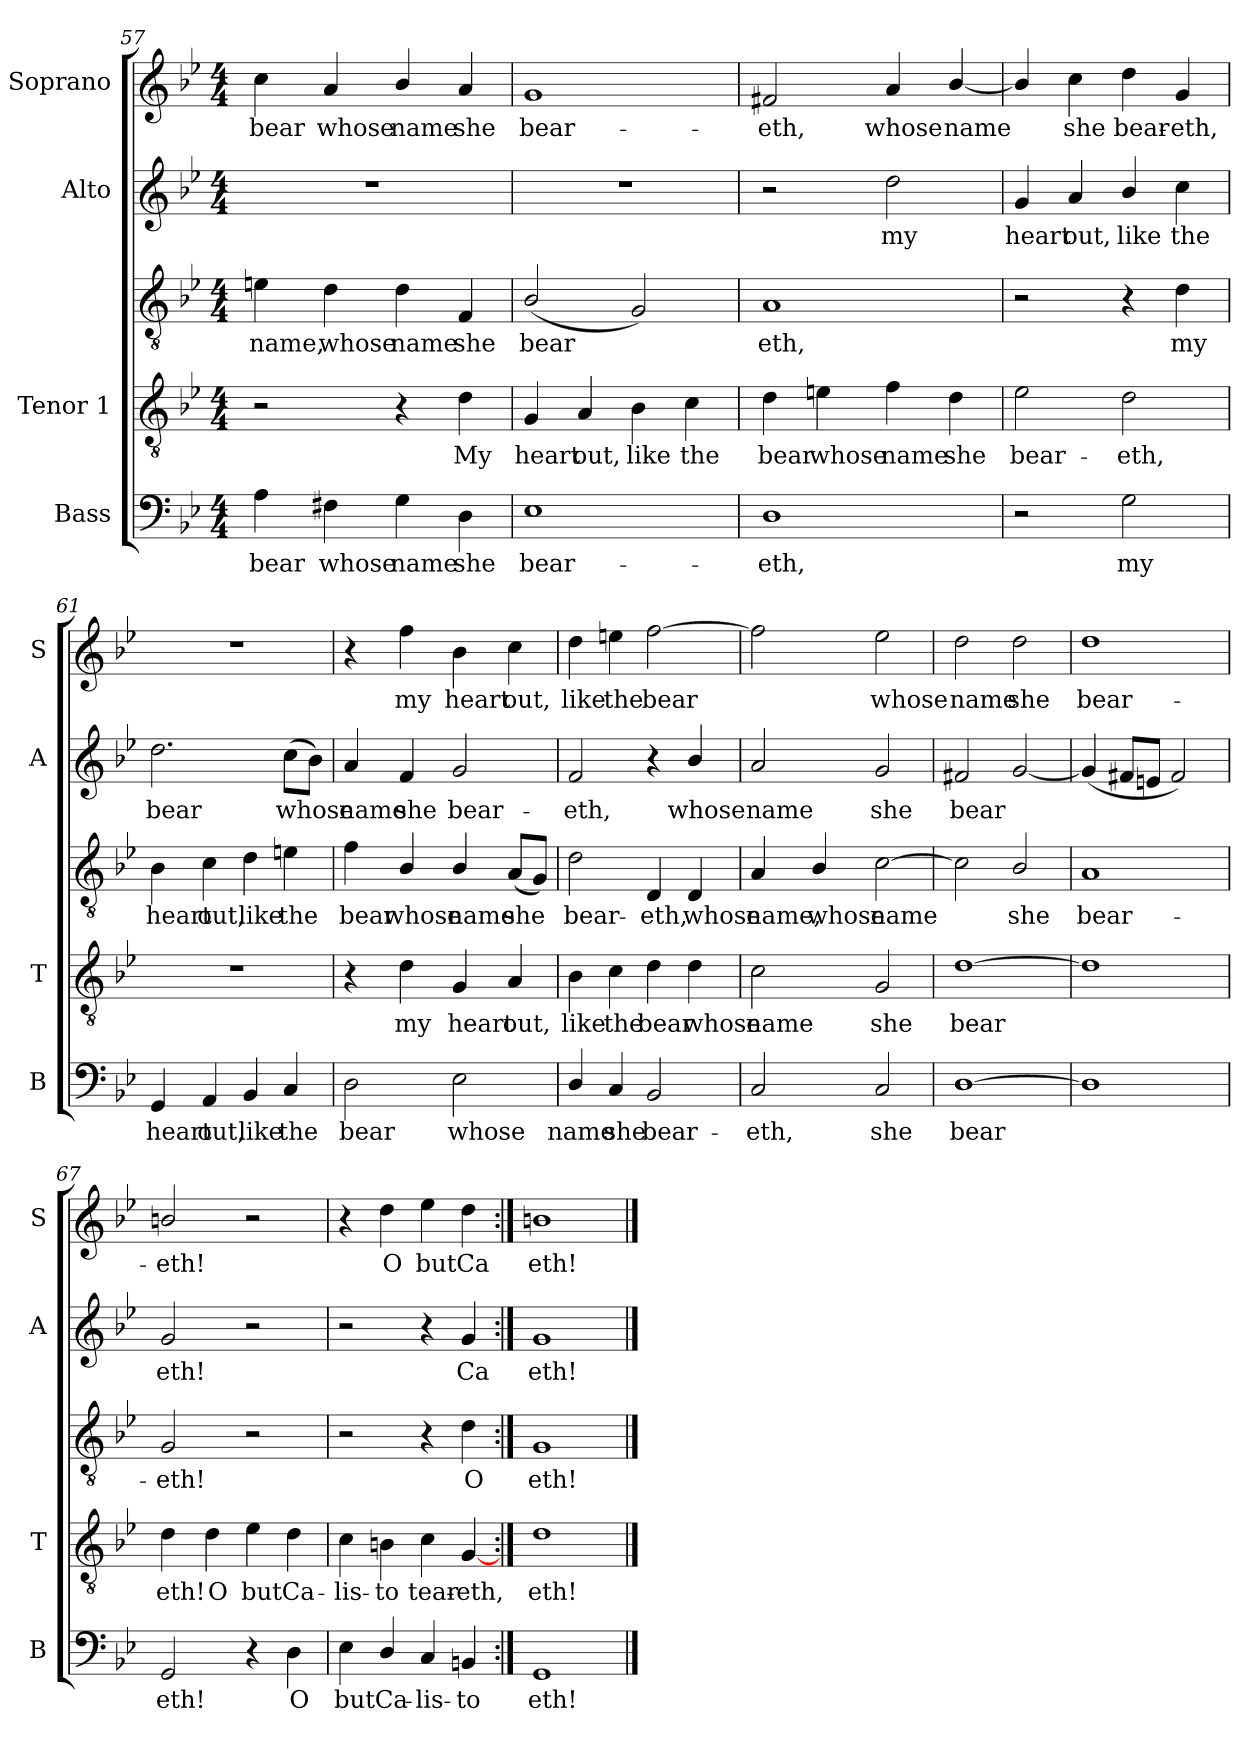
**kern	**text	**kern	**text	**kern	**text	**kern	**text	**kern	**text
*part4	*part4	*part3	*part3	*part3	*part3	*part2	*part2	*part1	*part1
*staff5	*staff5	*staff4	*staff4	*staff3	*staff3	*staff2	*staff2	*staff1	*staff1
*I"Bass	*	*I"Tenor 1	*	*	*	*I"Alto	*	*I"Soprano	*
*I'B	*	*I'T	*	*	*	*I'A	*	*I'S	*
!!LO:PB:g=z
*clefF4	*	*clefGv2	*	*clefGv2	*	*clefG2	*	*clefG2	*
*k[b-e-]	*	*k[b-e-]	*	*k[b-e-]	*	*k[b-e-]	*	*k[b-e-]	*
*B-:	*	*B-:	*	*B-:	*	*B-:	*	*B-:	*
*M4/4	*	*M4/4	*	*M4/4	*	*M4/4	*	*M4/4	*
=57	=57	=57	=57	=57	=57	=57	=57	=57	=57
!	!LO:LY:b	!	!	!	!LO:LY:b	!	!	!	!LO:LY:b
4A\	bear	2r	.	4en\	name,	1r	.	4cc\	bear
!	!LO:LY:b	!	!	!	!LO:LY:b	!	!	!	!LO:LY:b
4F#X\	whose	.	.	4d\	whose	.	.	4a/	whose
!	!LO:LY:b	!	!	!	!LO:LY:b	!	!	!	!LO:LY:b
4G\	name	4r	.	4d\	name	.	.	4b-/	name
!	!LO:LY:b	!	!LO:LY:b	!	!LO:LY:b	!	!	!	!LO:LY:b
4D\	she	4d\	My	4F/	she	.	.	4a/	she
=58	=58	=58	=58	=58	=58	=58	=58	=58	=58
!	!LO:LY:b	!	!LO:LY:b	!	!LO:LY:b	!	!	!	!LO:LY:b
1E-i	bear-	4G/	heart	(<2B-/	bear­	1r	.	1g	bear-
!	!	!	!LO:LY:b	!	!	!	!	!	!
.	.	4A/	out,	.	.	.	.	.	.
!	!	!	!LO:LY:b	!	!	!	!	!	!
.	.	4B-\	like	2G/)	.	.	.	.	.
!	!	!	!LO:LY:b	!	!	!	!	!	!
.	.	4c\	the	.	.	.	.	.	.
=59	=59	=59	=59	=59	=59	=59	=59	=59	=59
!	!LO:LY:b	!	!LO:LY:b	!	!LO:LY:b	!	!	!	!LO:LY:b
1D	-eth,	4d\	bear	1A	eth,	2r	.	2f#X/	-eth,
!	!	!	!LO:LY:b	!	!	!	!	!	!
.	.	4en\	whose	.	.	.	.	.	.
!	!	!	!LO:LY:b	!	!	!	!LO:LY:b	!	!LO:LY:b
.	.	4f\	name	.	.	2dd\	my	4a/	whose
!	!	!	!LO:LY:b	!	!	!	!	!	!LO:LY:b
.	.	4d\	she	.	.	.	.	[4b-/	name
=60	=60	=60	=60	=60	=60	=60	=60	=60	=60
!	!	!	!LO:LY:b	!	!	!	!LO:LY:b	!	!
2r	.	2e-i\	bear-	2r	.	4g/	heart	4b-/]	.
!	!	!	!	!	!	!	!LO:LY:b	!	!LO:LY:b
.	.	.	.	.	.	4a/	out,	4cc\	she
!	!LO:LY:b	!	!LO:LY:b	!	!	!	!LO:LY:b	!	!LO:LY:b
2G\	my	2d\	-eth,	4r	.	4b-/	like	4dd\	bear-
!	!	!	!	!	!LO:LY:b	!	!LO:LY:b	!	!LO:LY:b
.	.	.	.	4d\	my	4cc\	the	4g/	-eth,
!!LO:LB:g=z
=61	=61	=61	=61	=61	=61	=61	=61	=61	=61
!	!LO:LY:b	!	!	!	!LO:LY:b	!	!LO:LY:b	!	!
4GG/	heart	1r	.	4B-\	heart	2.dd\	bear	1r	.
!	!LO:LY:b	!	!	!	!LO:LY:b	!	!	!	!
4AA/	out,	.	.	4c\	out,	.	.	.	.
!	!LO:LY:b	!	!	!	!LO:LY:b	!	!	!	!
4BB-/	like	.	.	4d\	like	.	.	.	.
!	!LO:LY:b	!	!	!	!LO:LY:b	!	!LO:LY:b	!	!
4C/	the	.	.	4en\	the	(>8cc\L	whose	.	.
.	.	.	.	.	.	8b-\J)	.	.	.
=62	=62	=62	=62	=62	=62	=62	=62	=62	=62
!	!LO:LY:b	!	!	!	!LO:LY:b	!	!LO:LY:b	!	!
2D\	bear	4r	.	4f\	bear	4a/	name	4r	.
!	!	!	!LO:LY:b	!	!LO:LY:b	!	!LO:LY:b	!	!LO:LY:b
.	.	4d\	my	4B-/	whose	4f/	she	4ff\	my
!	!LO:LY:b	!	!LO:LY:b	!	!LO:LY:b	!	!LO:LY:b	!	!LO:LY:b
2E-\	whose	4G/	heart	4B-/	name	2g/	bear-	4b-\	heart
!	!	!	!LO:LY:b	!	!LO:LY:b	!	!	!	!LO:LY:b
.	.	4A/	out,	(<8A/L	she	.	.	4cc\	out,
.	.	.	.	8G/J)	.	.	.	.	.
=63	=63	=63	=63	=63	=63	=63	=63	=63	=63
!	!LO:LY:b	!	!LO:LY:b	!	!LO:LY:b	!	!LO:LY:b	!	!LO:LY:b
4D/	name	4B-\	like	2d\	bear-	2f/	-eth,	4dd\	like
!	!LO:LY:b	!	!LO:LY:b	!	!	!	!	!	!LO:LY:b
4C/	she	4c\	the	.	.	.	.	4een\	the
!	!LO:LY:b	!	!LO:LY:b	!	!LO:LY:b	!	!	!	!LO:LY:b
2BB-/	bear-	4d\	bear	4D/	-eth,	4r	.	[2ff\	bear
!	!	!	!LO:LY:b	!	!LO:LY:b	!	!LO:LY:b	!	!
.	.	4d\	whose	4D/	whose	4b-/	whose	.	.
=64	=64	=64	=64	=64	=64	=64	=64	=64	=64
!	!LO:LY:b	!	!LO:LY:b	!	!LO:LY:b	!	!LO:LY:b	!	!
2C/	-eth,	2c\	name	4A/	name,	2a/	name	2ff\]	.
!	!	!	!	!	!LO:LY:b	!	!	!	!
.	.	.	.	4B-/	whose	.	.	.	.
!	!LO:LY:b	!	!LO:LY:b	!	!LO:LY:b	!	!LO:LY:b	!	!LO:LY:b
2C/	she	2G/	she	[2c\	name	2g/	she	2ee-i\	whose
=65	=65	=65	=65	=65	=65	=65	=65	=65	=65
!	!LO:LY:b	!	!LO:LY:b	!	!	!	!LO:LY:b	!	!LO:LY:b
[1D	bear­	[1d	bear­	2c\]	.	2f#X/	bear­	2dd\	name
!	!	!	!	!	!LO:LY:b	!	!	!	!LO:LY:b
.	.	.	.	2B-/	she	[2g/	.	2dd\	she
!!LO:LB:g=z
=66	=66	=66	=66	=66	=66	=66	=66	=66	=66
!	!	!	!	!	!LO:LY:b	!	!	!	!LO:LY:b
1D]	.	1d]	.	1A	bear-	(<4g/]	.	1dd	bear-
.	.	.	.	.	.	8f#X/L	.	.	.
.	.	.	.	.	.	8en/J	.	.	.
.	.	.	.	.	.	2f#/)	.	.	.
=67	=67	=67	=67	=67	=67	=67	=67	=67	=67
!	!LO:LY:b	!	!LO:LY:b	!	!LO:LY:b	!	!LO:LY:b	!	!LO:LY:b
2GG/	eth!	4d\	eth!	2G/	-eth!	2g/	eth!	2bn/	-eth!
!	!	!	!LO:LY:b	!	!	!	!	!	!
.	.	4d\	O	.	.	.	.	.	.
!	!	!	!LO:LY:b	!	!	!	!	!	!
4r	.	4e-\	but	2r	.	2r	.	2r	.
!	!LO:LY:b	!	!LO:LY:b	!	!	!	!	!	!
4D\	O	4d\	Ca-	.	.	.	.	.	.
=68	=68	=68	=68	=68	=68	=68	=68	=68	=68
!	!LO:LY:b	!	!LO:LY:b	!	!	!	!	!	!
4E-\	but	4c\	lis-	2r	.	2r	.	4r	.
!	!LO:LY:b	!	!LO:LY:b	!	!	!	!	!	!LO:LY:b
4D/	Ca-	4Bn\	-to	.	.	.	.	4dd\	O
!	!LO:LY:b	!	!LO:LY:b	!	!	!	!	!	!LO:LY:b
4C/	-lis-	4c\	tear-	4r	.	4r	.	4ee-\	but
!	!LO:LY:b	!	!LO:LY:b	!	!LO:LY:b	!	!LO:LY:b	!	!LO:LY:b
4BBn/	-to	[4G/	-eth,	4d\	-O	4g/	Ca­	4dd\	Ca­
=69:|!	=69:|!	=69:|!	=69:|!	=69:|!	=69:|!	=69:|!	=69:|!	=69:|!	=69:|!
!	!LO:LY:b	!	!LO:LY:b	!	!LO:LY:b	!	!LO:LY:b	!	!LO:LY:b
1GG	eth!	1d	eth!	1G	eth!	1g	eth!	1bn	eth!
==	==	==	==	==	==	==	==	==	==
*-	*-	*-	*-	*-	*-	*-	*-	*-	*-
